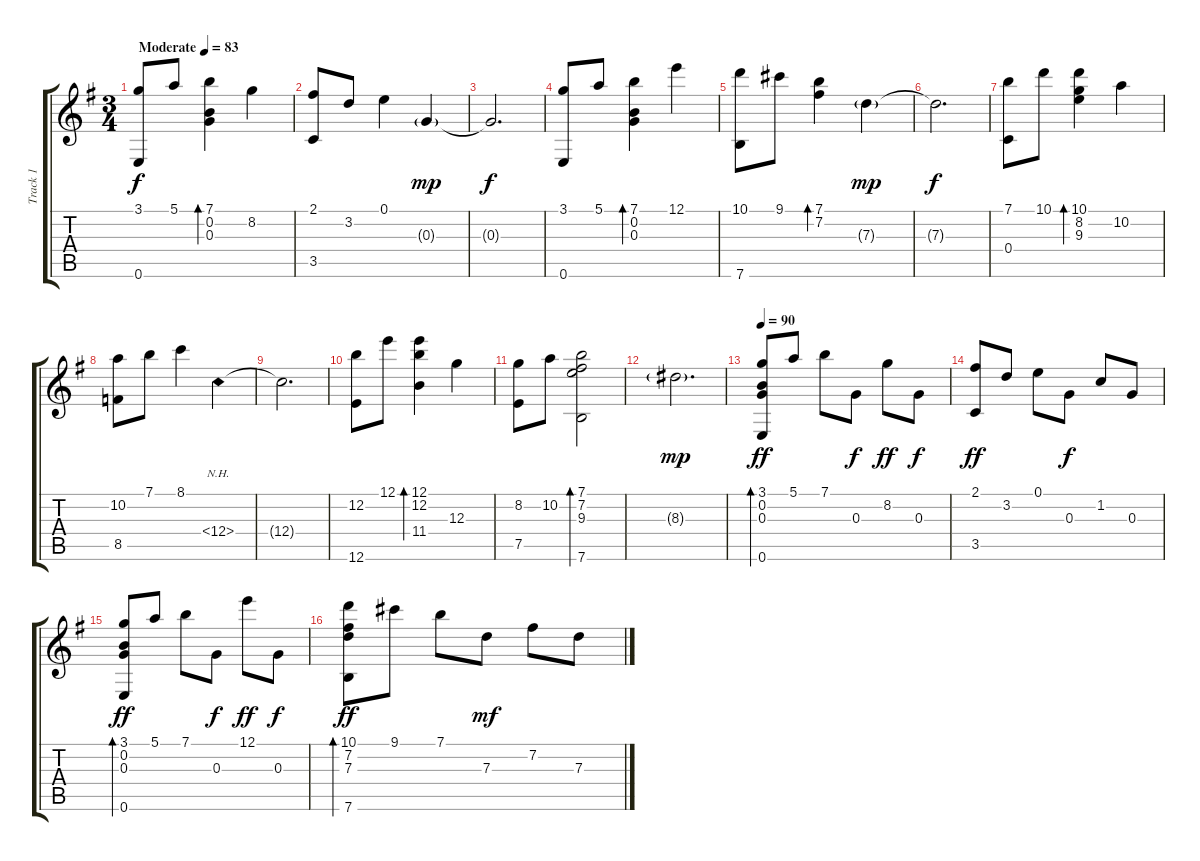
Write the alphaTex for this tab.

\track ("Track 1" "Track 1") {instrument acousticguitarnylon}
\staff {score tabs}
\tuning (E4 B3 G3 C3 A2 E2) {hide}
\ts (3 4)
\tempo (83 "Moderate")
\clef g2
\ks eminor
(3.1 0.6).8{dy f instrument acousticguitarnylon} 5.1.8 (7.1 0.2 0.3).4{bd 60} 8.2.4 |
(2.1 3.5).8 3.2.8 0.1.4 0.3{g}.4{dy mp} |
0.3{t}.2{d dy f} |
(3.1 0.6).8 5.1.8 (7.1 0.2 0.3).4{bd 60} 12.1.4 |
(10.1 7.6).8 9.1.8 (7.1 7.2).4{bd 60} 7.3{g}.4{dy mp} |
7.3{t}.2{d dy f} |
(7.1 0.4).8 10.1.8 (10.1 8.2 9.3).4{bd 60} 10.2.4 |
(10.2 8.5).8 7.1.8 8.1.4 12.4{nh}.4 |
12.4{t}.2{d} |
(12.2 12.6).8 12.1.8 (12.1 12.2 11.4).4{bd 60} 12.3.4 |
(8.2 7.5).8 10.2.8 (7.1 7.2 9.3 7.6).2{bd 60} |
8.3{g}.2{d dy mp} |
\tempo 90
(3.1 0.2 0.3 0.6).8{bd 60 dy ff} 5.1.8 7.1.8 0.3.8{dy f} 8.2.8{dy ff} 0.3.8{dy f} |
(2.1 3.5).8{dy ff} 3.2.8 0.1.8 0.3.8{dy f} 1.2.8 0.3.8 |
(3.1 0.2 0.3 0.6).8{bd 60 dy ff} 5.1.8 7.1.8 0.3.8{dy f} 12.1.8{dy ff} 0.3.8{dy f} |
(10.1 7.2 7.3 7.6).8{bd 60 dy ff} 9.1.8 7.1.8 7.3.8{dy mf} 7.2.8 7.3.8
